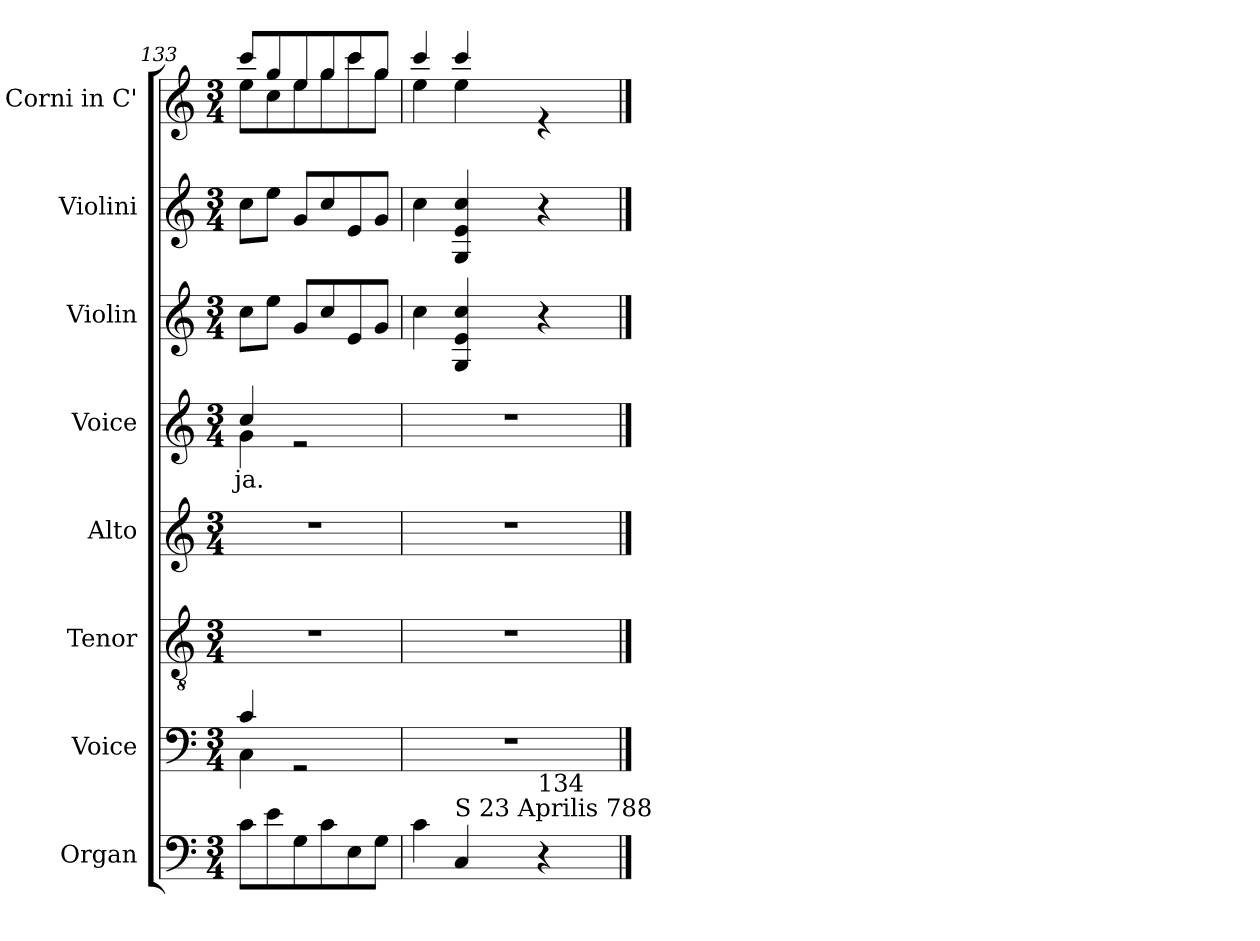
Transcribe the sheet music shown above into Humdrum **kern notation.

**kern	**kern	**kern	**kern	**kern	**text	**kern	**kern	**kern
*part8	*part7	*part6	*part5	*part4	*part4	*part3	*part2	*part1
*staff8	*staff7	*staff6	*staff5	*staff4	*staff4	*staff3	*staff2	*staff1
*I"Organ	*I"Voice	*I"Tenor	*I"Alto	*I"Voice	*	*I"Violin	*I"Violini	*I"Corni in C'
*	*	*	*	*	*	*I'Vln	*I'Vln	*
*clefF4	*clefF4	*clefGv2	*clefG2	*clefG2	*	*clefG2	*clefG2	*clefG2
*	*	*	*	*	*	*	*	*ITrd7c12
*k[]	*k[]	*k[]	*k[]	*k[]	*	*k[]	*k[]	*k[]
*M3/4	*M3/4	*M3/4	*M3/4	*M3/4	*	*M3/4	*M3/4	*M3/4
=133	=133	=133	=133	=133	=133	=133	=133	=133
*	*^	*	*	*	*	*	*	*
!	!	!	!	!	!	!LO:LY:b	!	!	!
*	*	*	*	*	*^	*	*	*	*^
8c\L	4c/	4C\	2.r	2.r	4cc/	4g\	-ja.	8cc\L	8cc\L	8cc/L	8e\L
8e\	.	.	.	.	.	.	.	8ee\J	8ee\J	8g/	8c\
8G\	2rGG	2ryy	.	.	2re	2ryy	.	8g/L	8g/L	8e/	8e\
8c\	.	.	.	.	.	.	.	8cc/	8cc/	8g/	8g\
8E\	.	.	.	.	.	.	.	8e/	8e/	8cc/	8cc\
8G\J	.	.	.	.	.	.	.	8g/J	8g/J	8g/J	8g\J
*	*v	*v	*	*	*v	*v	*	*	*	*	*
=134	=134	=134	=134	=134	=134	=134	=134	=134	=134
4c\	2.r	2.r	2.r	2.r	.	4cc\	4cc\	4cc/	4e\
!LO:TX:a:t=S 23 Aprilis 788	!	!	!	!	!	!	!	!	!
4C/	.	.	.	.	.	4G/ 4e/ 4cc/	4G/ 4e/ 4cc/	4cc/	4e\
!LO:TX:a:t=134	!	!	!	!	!	!	!	!	!
4r	.	.	.	.	.	4r	4r	4re	4ryy
*	*	*	*	*	*	*	*	*v	*v
==	==	==	==	==	==	==	==	==
*-	*-	*-	*-	*-	*-	*-	*-	*-
